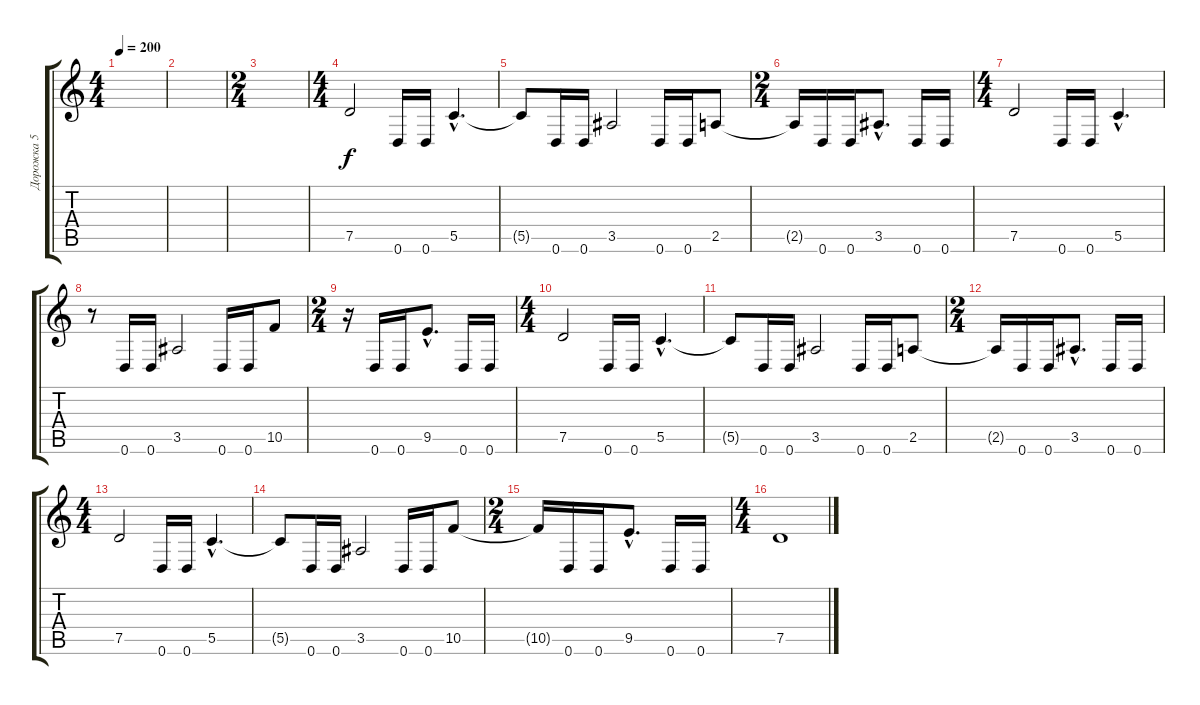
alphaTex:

\track ("Дорожка 5" "Дорожка 5") {instrument electricbasspick}
\staff {score tabs}
\tuning (D4 A3 F3 C3 G2 D2) {hide}
\ts (4 4)
\tempo 200
\clef g2
\ks c
|
|
\ts (2 4)
|
\ts (4 4)
7.5.2 0.6.16 0.6.16 5.5{hac}.4{d} |
5.5{t}.8 0.6.16 0.6.16 3.5.2 0.6.16 0.6.16 2.5.8 |
\ts (2 4)
2.5{t}.16 0.6.16 0.6.16 3.5{hac}.8{d} 0.6.16 0.6.16 |
\ts (4 4)
7.5.2 0.6.16 0.6.16 5.5{hac}.4{d} |
r.8 0.6.16 0.6.16 3.5.2 0.6.16 0.6.16 10.5.8 |
\ts (2 4)
r.16 0.6.16 0.6.16 9.5{hac}.8{d} 0.6.16 0.6.16 |
\ts (4 4)
7.5.2 0.6.16 0.6.16 5.5{hac}.4{d} |
5.5{t}.8 0.6.16 0.6.16 3.5.2 0.6.16 0.6.16 2.5.8 |
\ts (2 4)
2.5{t}.16 0.6.16 0.6.16 3.5{hac}.8{d} 0.6.16 0.6.16 |
\ts (4 4)
7.5.2 0.6.16 0.6.16 5.5{hac}.4{d} |
5.5{t}.8 0.6.16 0.6.16 3.5.2 0.6.16 0.6.16 10.5.8 |
\ts (2 4)
10.5{t}.16 0.6.16 0.6.16 9.5{hac}.8{d} 0.6.16 0.6.16 |
\ts (4 4)
7.5.1
